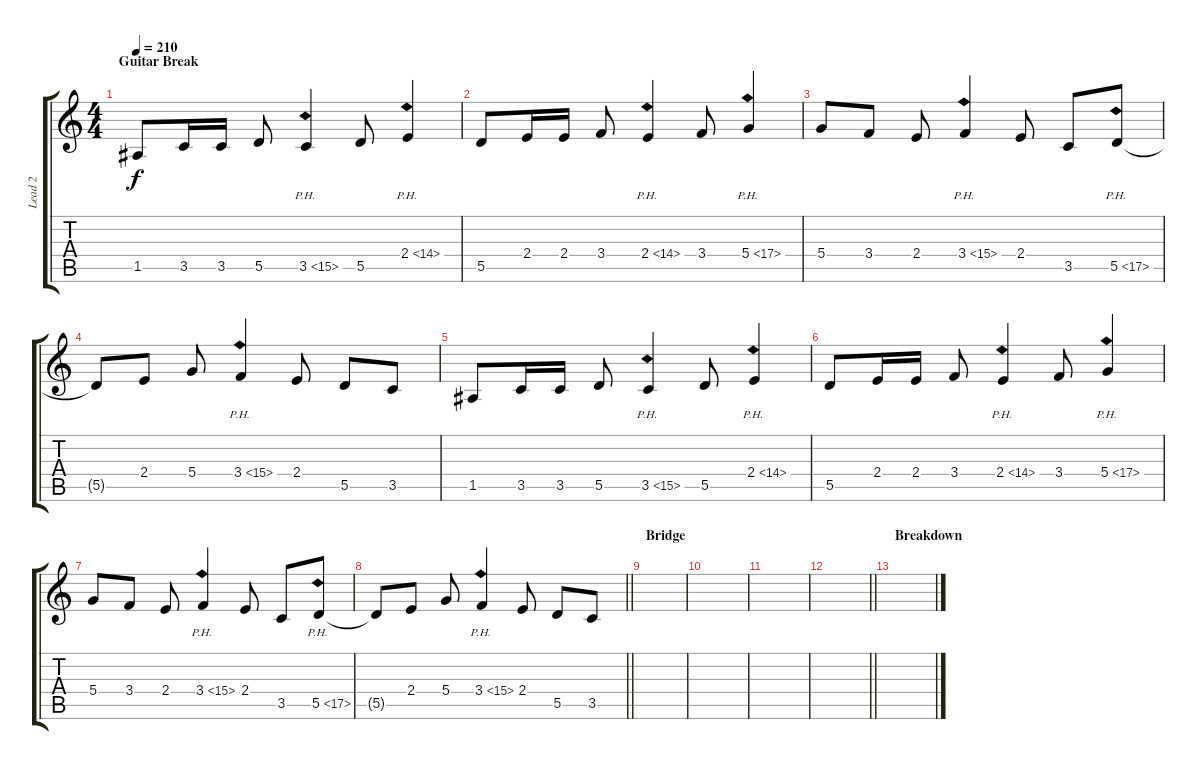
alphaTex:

\track ("Lead 2" "Lead 2") {instrument distortionguitar}
\staff {score tabs}
\tuning (E4 B3 G3 D3 A2 D2) {hide}
\ts (4 4)
\section ("" "Guitar Break")
\tempo 210
\clef g2
\ks c
1.5.8{dy f} 3.5.16 3.5.16 5.5.8 3.5{ph 12}.4 5.5.8 2.4{ph 12}.4 |
5.5.8 2.4.16 2.4.16 3.4.8 2.4{ph 12}.4 3.4.8 5.4{ph 12}.4 |
5.4.8 3.4.8 2.4.8 3.4{ph 12}.4 2.4.8 3.5.8 5.5{ph 12}.8 |
5.5{t}.8 2.4.8 5.4.8 3.4{ph 12}.4 2.4.8 5.5.8 3.5.8 |
1.5.8 3.5.16 3.5.16 5.5.8 3.5{ph 12}.4 5.5.8 2.4{ph 12}.4 |
5.5.8 2.4.16 2.4.16 3.4.8 2.4{ph 12}.4 3.4.8 5.4{ph 12}.4 |
5.4.8 3.4.8 2.4.8 3.4{ph 12}.4 2.4.8 3.5.8 5.5{ph 12}.8 |
\barLineRight lightlight
5.5{t}.8 2.4.8 5.4.8 3.4{ph 12}.4 2.4.8 5.5.8 3.5.8 |
\section ("" "Bridge")
|
|
|
\barLineRight lightlight
|
\section ("" "Breakdown")
